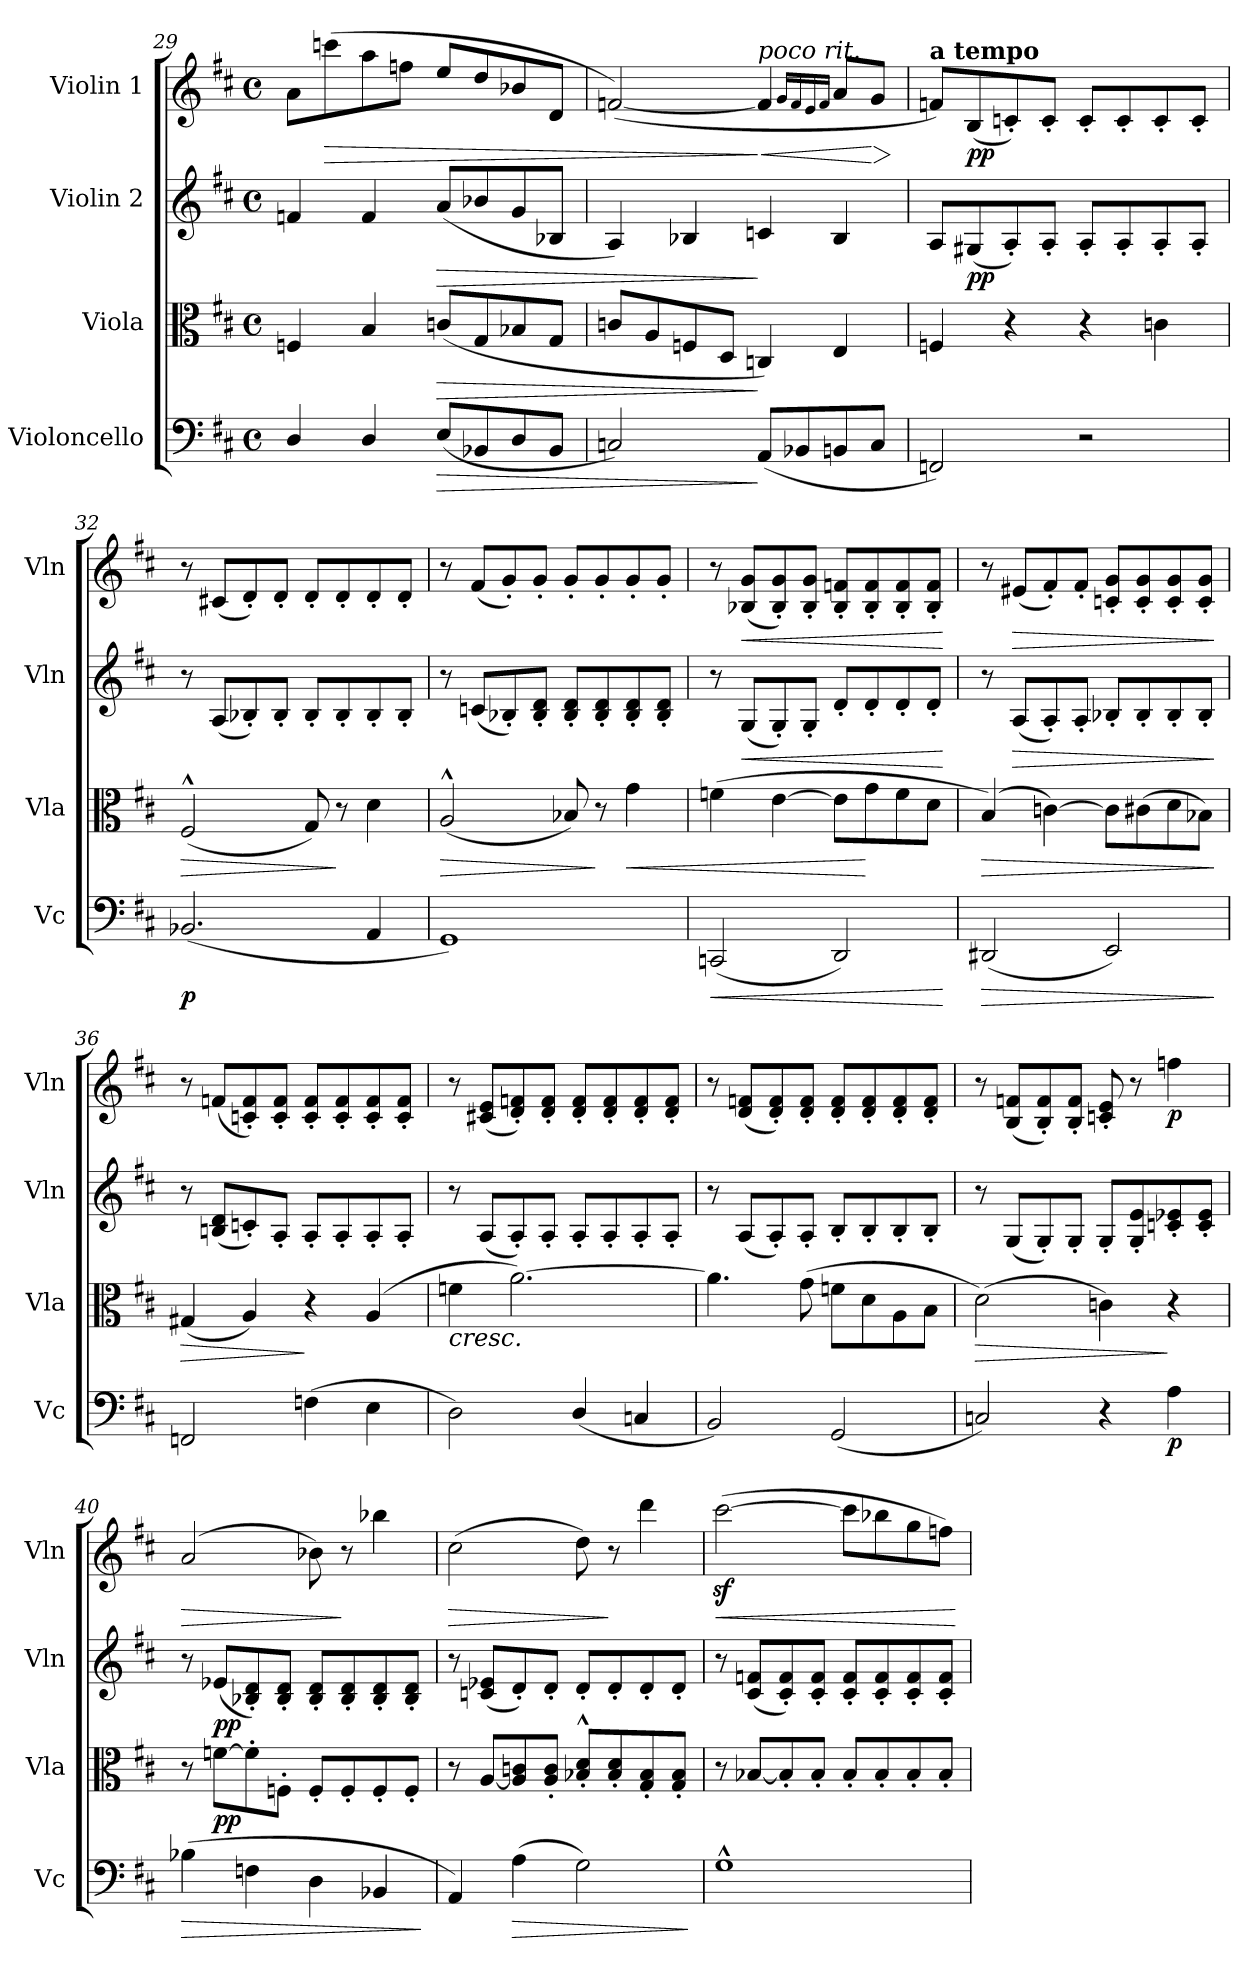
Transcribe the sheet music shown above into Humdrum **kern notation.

**kern	**dynam	**kern	**dynam	**kern	**dynam	**kern	**dynam
*part4	*part4	*part3	*part3	*part2	*part2	*part1	*part1
*staff4	*staff4	*staff3	*staff3	*staff2	*staff2	*staff1	*staff1
*I"Violoncello	*	*I"Viola	*	*I"Violin 2	*	*I"Violin 1	*
*I'Vc	*	*I'Vla	*	*I'Vln	*	*I'Vln	*
*clefF4	*	*clefC3	*	*clefG2	*	*clefG2	*
*k[f#c#]	*	*k[f#c#]	*	*k[f#c#]	*	*k[f#c#]	*
*M4/4	*	*M4/4	*	*M4/4	*	*M4/4	*
*met(c)	*	*met(c)	*	*met(c)	*	*met(c)	*
=29	=29	=29	=29	=29	=29	=29	=29
4D/	.	4Fn/	.	4fn/	.	8a\L	.
!	!	!	!	!	!	!	!LO:HP:b
.	.	.	.	.	.	(8cccn\	>
4D/	.	4B/	.	4f/	.	8aa\	.
.	.	.	.	.	.	8ffn\J	.
!	!LO:HP:b	!	!LO:HP:b	!	!LO:HP:b	!	!
(8E/L	>	(8cn/L	>	(8a/L	>	8ee/L	.
8BB-X/	.	8G/	.	8b-X/	.	8dd/	.
8D/	.	8B-X/	.	8g/	.	8b-X/	.
8BB-/J	.	8G/J	.	8B-X/J	.	8d/J	.
=30	=30	=30	=30	=30	=30	=30	=30
2Cn/)	.	8cn/L	.	4A/)	.	([2fn/)	.
.	.	8A/	.	.	.	.	.
.	.	8Fn/	.	4B-X/	.	.	.
.	.	8D/J	.	.	.	.	.
!	!	!	!	!	!	!LO:TX:a:i:t=poco rit.	!
!	!	!	!	!	!	!	!LO:HP:n=1:b
(8AA/L	]	4Cn/)	]	4cn/	]	4f/]	] <
8BB-X/	.	.	.	.	.	.	.
.	.	.	.	.	.	16qg/LL	.
.	.	.	.	.	.	16qf/	.
.	.	.	.	.	.	16qe/	.
.	.	.	.	.	.	16qf/JJ	.
8BBn/	.	4E/	.	4B-/	.	8a/L	.
!	!	!	!	!	!	!	!LO:HP:n=1:b
8C/J	.	.	.	.	.	8g/J	[ >
.	.	.	.	.	.	.	]
=31	=31	=31	=31	=31	=31	=31	=31
!	!	!	!	!	!	!LO:TX:a:B:t=a tempo	!
2FFn/)	.	4Fn/	.	8A/L	.	8fn/L)	.
!	!	!	!	!	!LO:DY:b	!	!LO:DY:b
.	.	.	.	(8G#X/	pp	(8B/	pp
.	.	4r	.	8A'/)	.	8cn'/)	.
.	.	.	.	8A'/J	.	8c'/J	.
2r	.	4r	.	8A'/L	.	8c'/L	.
.	.	.	.	8A'/	.	8c'/	.
.	.	4cn\	.	8A'/	.	8c'/	.
.	.	.	.	8A'/J	.	8c'/J	.
!!LO:LB:g=z
=32	=32	=32	=32	=32	=32	=32	=32
!	!LO:DY:b	!	!LO:HP:b	!	!	!	!
(2.BB-X/	p	(2F#^^/	>	8r	.	8r	.
.	.	.	.	(8A/L	.	(8c#X/L	.
.	.	.	.	8B-X'/)	.	8d'/)	.
.	.	.	.	8B-'/J	.	8d'/J	.
.	.	8G/)	.	8B-'/L	.	8d'/L	.
.	.	8r	]	8B-'/	.	8d'/	.
4AA/	.	4d\	.	8B-'/	.	8d'/	.
.	.	.	.	8B-'/J	.	8d'/J	.
=33	=33	=33	=33	=33	=33	=33	=33
!	!	!	!LO:HP:b	!	!	!	!
1GG)	.	(2A^^/	>	8r	.	8r	.
.	.	.	.	(8cn/L	.	(8f#/L	.
.	.	.	.	8B-X'/)	.	8g'/)	.
.	.	.	.	8B-/' 8d/'J	.	8g'/J	.
.	.	8B-X/)	.	8B-/' 8d/'L	.	8g'/L	.
.	.	8r	]	8B-/' 8d/'	.	8g'/	.
!	!	!	!LO:HP:b	!	!	!	!
.	.	4g\	<	8B-/' 8d/'	.	8g'/	.
.	.	.	.	8B-/' 8d/'J	.	8g'/J	.
=34	=34	=34	=34	=34	=34	=34	=34
!	!LO:HP:b	!	!	!	!	!	!
(2CCn/	<	(4fn\	.	8r	.	8r	.
!	!	!	!	!	!LO:HP:b	!	!LO:HP:b
.	.	.	.	(8G/L	<	(8B-X/ 8g/L	<
.	.	[4e\	.	8G'/)	.	8B-/' 8g/')	.
.	.	.	.	8G'/J	.	8B-/' 8g/'J	.
2DD/)	.	8e\L]	.	8d'/L	.	8B-/' 8fn/'L	.
.	.	8g\	[	8d'/	.	8B-/' 8f/'	.
.	.	8f\	.	8d'/	.	8B-/' 8f/'	.
.	.	8d\J	.	8d'/J	.	8B-/' 8f/'J	.
.	[	.	.	.	[	.	[
=35	=35	=35	=35	=35	=35	=35	=35
!	!LO:HP:b	!	!LO:HP:b	!	!	!	!
(2DD#X/	>	(4B/)	>	8r	.	8r	.
!	!	!	!	!	!LO:HP:b	!	!LO:HP:b
.	.	.	.	(8A/L	>	(8e#X/L	>
.	.	[4cn\)	.	8A'/)	.	8f#'/)	.
.	.	.	.	8A'/J	.	8f#'/J	.
2EE/)	.	8c\L]	.	8B-X'/L	.	8cn/' 8g/'L	.
.	.	(8c#X\	.	8B-'/	.	8c/' 8g/'	.
.	.	8d\	.	8B-'/	.	8c/' 8g/'	.
.	.	8B-X\J)	.	8B-'/J	.	8c/' 8g/'J	.
.	]	.	]	.	]	.	]
=36	=36	=36	=36	=36	=36	=36	=36
!	!	!	!LO:HP:b	!	!	!	!
2FFn/	.	(4G#X/	>	8r	.	8r	.
.	.	.	.	(8Bn/ 8d/L	.	(8fn/L	.
.	.	4A/)	.	8cn'/)	.	8cn/' 8f/')	.
.	.	.	.	8A'/J	.	8c/' 8f/'J	.
(4Fn\	.	4r	]	8A'/L	.	8c/' 8f/'L	.
.	.	.	.	8A'/	.	8c/' 8f/'	.
4E\	.	(>4A/	.	8A'/	.	8c/' 8f/'	.
.	.	.	.	8A'/J	.	8c/' 8f/'J	.
=37	=37	=37	=37	=37	=37	=37	=37
!	!	!LO:TX:b:i:t=cresc.	!	!	!	!	!
2D\)	.	4fn\	.	8r	.	8r	.
.	.	.	.	(8A/L	.	(8c#X/ 8e/L	.
.	.	[2.a\)	.	8A'/)	.	8d/' 8fn/')	.
.	.	.	.	8A'/J	.	8d/' 8f/'J	.
(4D/	.	.	.	8A'/L	.	8d/' 8f/'L	.
.	.	.	.	8A'/	.	8d/' 8f/'	.
4Cn/	.	.	.	8A'/	.	8d/' 8f/'	.
.	.	.	.	8A'/J	.	8d/' 8f/'J	.
!!LO:LB:g=z
=38	=38	=38	=38	=38	=38	=38	=38
2BB/)	.	4.a\]	.	8r	.	8r	.
.	.	.	.	(8A/L	.	(8d/ 8fn/L	.
.	.	.	.	8A'/)	.	8d/' 8f/')	.
.	.	(8g\	.	8A'/J	.	8d/' 8f/'J	.
(2GG/	.	8fn\L	.	8B'/L	.	8d/' 8f/'L	.
.	.	8d\	.	8B'/	.	8d/' 8f/'	.
.	.	8A\	.	8B'/	.	8d/' 8f/'	.
.	.	8B\J	.	8B'/J	.	8d/' 8f/'J	.
=39	=39	=39	=39	=39	=39	=39	=39
!	!	!	!LO:HP:b	!	!	!	!
2Cn/)	.	(2d\)	>	8r	.	8r	.
.	.	.	.	(8G/L	.	(8B/ 8fn/L	.
.	.	.	.	8G'/)	.	8B/' 8f/')	.
.	.	.	.	8G'/J	.	8B/' 8f/'J	.
4r	.	4cn\)	.	8G'/L	.	8cn/' 8e/'	.
.	.	.	.	8G/' 8e/'	.	8r	.
!	!LO:DY:b	!	!	!	!	!	!LO:DY:b
4A\	p	4r	]	8cn/' 8e-X/'	.	4ffn\	p
.	.	.	.	8c/' 8e-/'J	.	.	.
=40	=40	=40	=40	=40	=40	=40	=40
!	!LO:HP:b	!	!	!	!	!	!LO:HP:b
(4B-X\	>	8r	.	8r	.	(2a/	>
!	!	!	!LO:DY:b	!	!LO:DY:b	!	!
.	.	[8fn\L	pp	(8e-X/L	pp	.	.
4Fn\	.	8f'\]	.	8B-X/' 8d/')	.	.	.
.	.	8Fn'\J	.	8B-/' 8d/'J	.	.	.
4D\	.	8F'/L	.	8B-/' 8d/'L	.	8b-X\)	.
.	.	8F'/	.	8B-/' 8d/'	.	8r	]
4BB-X/	.	8F'/	.	8B-/' 8d/'	.	4bb-X\	.
.	.	8F'/J	.	8B-/' 8d/'J	.	.	.
.	]	.	.	.	.	.	.
=41	=41	=41	=41	=41	=41	=41	=41
!	!	!	!	!	!	!	!LO:HP:b
4AA/)	.	8r	.	8r	.	(2cc#\	>
.	.	[8A/L	.	(8cn/ 8e-X/L	.	.	.
!	!LO:HP:b	!	!	!	!	!	!
(4A\	>	8A/] 8cn/	.	8d'/)	.	.	.
.	.	8A/' 8c/'J	.	8d'/J	.	.	.
2G\)	.	8B-X/'^^ 8d/'^^L	.	8d'/L	.	8dd\)	.
.	.	8B-/' 8d/'	.	8d'/	.	8r	]
.	.	8G/' 8B-/'	.	8d'/	.	4ddd\	.
.	.	8G/' 8B-/'J	.	8d'/J	.	.	.
.	]	.	.	.	.	.	.
=42	=42	=42	=42	=42	=42	=42	=42
!	!	!	!	!	!	!	!LO:HP:b
1G^^	.	8r	.	8r	.	([2ccc#z<\	<
.	.	[8B-X/L	.	(8c#/ 8fn/L	.	.	.
.	.	8B-'/]	.	8c#/' 8f/')	.	.	.
.	.	8B-'/J	.	8c#/' 8f/'J	.	.	.
.	.	8B-'/L	.	8c#/' 8f/'L	.	8ccc#\L]	.
.	.	8B-'/	.	8c#/' 8f/'	.	8bb-X\	.
.	.	8B-'/	.	8c#/' 8f/'	.	8gg\	.
.	.	8B-'/J	.	8c#/' 8f/'J	.	8ffn\J)	.
.	.	.	.	.	.	.	[
=	=	=	=	=	=	=	=
*-	*-	*-	*-	*-	*-	*-	*-
